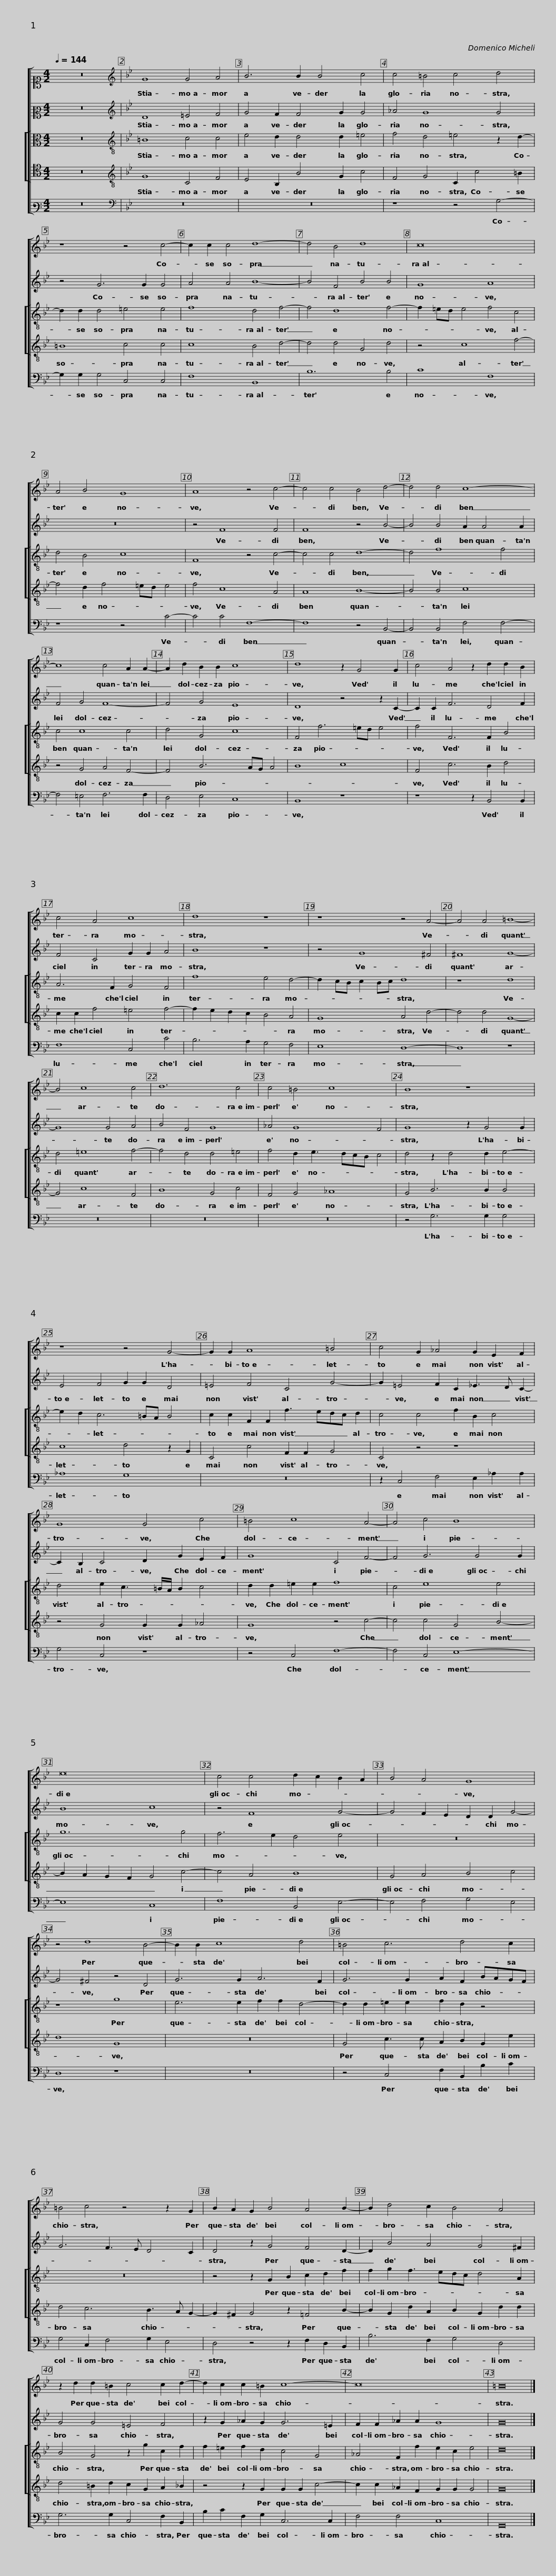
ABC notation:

X:1
%%score [ 1 2 [ 3 4 ] 5 ]
L:1/8
Q:1/4=144
M:4/2
I:linebreak $
K:C
V:1 alto1
V:2 alto2
V:3 alto
V:4 tenor
V:5 bass3
V:1
 z16 |[K:Bb][K:treble] G8 G4 A4 | B6 B2 B4 c4 | c4 =B4 c4 d4 |$ z8 z4 c4- | %5
 c2 c2 c4 d8- | d4 B4 d8 | c16 |$ A4 B4 G8 | A8 z4 c4- | %10
 c4 c4 B4 d4- | d4 d4 c8- |$ c8 c4 A2 A2- | A2 d2 B2 B2 c8 | d8 z2 G4 G2 |$ %15
 c4 A4 z2 d2 d2 B2 | c4 A4 c8 | d8 z8 |$ z8 z4 A4- | A4 A4 =B8- | %20
 B4 c8 c4 | d12 c4 |$ c4 =B4 c8 | B8 z8 | z8 z4 G4- |$ %25
 G2 G2 A8 =B4 | c4 G2 _A4 G2 E2 F2 | G8 G4 c4 |$ =B4 c8 A4- | A4 c4 B8 | %30
 e16 | c4 c4 d2 c2 B2 A2 |$ B4 A4 G8 | z4 d8 B4- | B2 B2 c8 d4 |$ %35
 =B4 c6 d4 c2 | =B4 c4 z4 z2 G2 |$ B2 A2 G2 B4 A4 B2- |$ B2 d4 c2 B4 A4 | z2 d2 d2 =B2 c4 c2 d2- |$ %40
 d2 c2 c2 =B2 c8- |$ c16 | =B16 |] %43
V:2
 z16 |[K:Bb][K:treble] D8 =E4 F4 | G4 F2 F4 G2 G4 | _A4 G8 G4 |$ z4 G6 G2 G4 | %5
 A4 A4 B8- | B4 F4 B4 B4 | G8 A8 |$ z16 | z4 F8 F4 | %10
 F8 z4 B4- | B4 B4 A2 A4 A2 |$ F4 G4 F8- | F4 G4 E8 | D8 z4 z2 C2- |$ %15
 C2 C2 F6 D4 F2 | F4 C4 G2 G2 A4 | B8 z8 |$ z4 G8 ^F4 | ^F8 G8- | %20
 G8 G4 A4 | B4 F4 G8 |$ _A4 G8 F4 | G8 z2 G4 G2 | E4 F4 G2 G2 D4 |$ %25
 =E4 F4 C4 G4- | G2 =E4 F2 C2 _E3 D C2- | C2 B,2 C4 D2 G2 E2 F2 |$ G8 C4 F4- | F4 G6 G4 G2 | %30
 B8 c8 | z4 F8 G4- |$ G4 F2 E2 D2 D2 G4- | G4 ^F4 z4 D4 | G6 G2 A6 F2 |$ %35
 G6 G2 A2 F2 BAGF | G6 F3 E D4 C2 |$ D4 z2 G4 F4 D2- |$ D2 B4 A4 G4 ^F2 | G4 G4 =E4 F4 |$ %40
 z2 G2 _A2 G2 G6 =E2 |$ F2 F2 _A2 A2 G8 | G16 |] %43
V:3
 z16 |[K:Bb][K:treble-8] =B8 c4 c4 | e4 d2 d4 d2 =e4 | f4 d4 =e4 z2 d2- |$ d2 d2 d4 =e4 e4 | %5
 f8 d4 f4- | f4 d8 f4- | f2 =ed e4 f4 c4 |$ d4 B4 c8 | F8 z4 c4- | %10
 c4 c4 d8- | d4 f8 f4 |$ c4 c8 c4 | d4 G4 c8 | F4 f6 =ed e4 |$ %15
 f4 F6 F2 B4 | A6 F2 G4 F4 | f8 e4 d4- |$ d2 cB c2 Bc d8 | z8 d8 | %20
 d4 =e8 f4- | f4 d4 d4 =e4 |$ f4 d2 e3 dcB c4 | d4 z2 d4 d2 e4- | e2 d2 c6 =BA B4 |$ %25
 c2 c2 F2 F2 f3 edc d2 | c4 c4 f2 B2 c4 | d4 e2 c3 =B/A/ B2 c4 |$ d2 d2 =e2 e2 f8 | c4 e8 e4 | %30
 g12 g4 | f6 e2 d4 e4 |$ z16 | z8 g8 | e6 e2 f2 f2 d4- |$ %35
 d2 d2 =e2 e2 f2 d2 z4 | z16 |$ z4 z2 G2 B2 c2 d2 f2 |$ f2 g2 f3 edc d4 A2 | B4 G4 z2 g2 c2 f2 |$ %40
 f2 =e2 f2 d2 c4 G4 |$ _A4 F2 f2 e2 c2 e4 | d16 |] %43
V:4
 z16 |[K:Bb][K:treble-8] G8 C4 F4 | E4 B,2 B4 G2 c4 | F4 G4 C2 c4 =B2 |$ =B8 c4 c4 | %5
 c8 B4 d4- | d4 d4 G4 d4 | z4 c8 f4- |$ f4 d2 f4 =ed e4 | f4 c8 A4 | %10
 A8 B8- | B4 B4 c8 |$ z4 G4 A4 F4- | F4 B6 AG A4 | B8 c8 |$ %15
 F4 c6 B2 d4 | c2 c2 f4 =e4 f4- | f2 e2 d2 c2 B4 A4 |$ G8 A4 d4- | d4 d4 G8- | %20
 G4 c8 F4 | B8 G4 c4 |$ F4 G4 _A8 | G4 B6 B2 B4 | c8 d4 z2 G2 |$ %25
 C4 c4 F2 F2 G4 | C4 z4 z8 | z4 G4 G2 G2 _A4 |$ G8 z4 c4- | c4 c4 G4 B4- | %30
 B2 A2 G2 F2 G4 c4- | c4 A4 B8 |$ G4 A4 B4 c4 | d8 G8 | z16 |$ %35
 G4 c3 c A2 B2 G2 e2 | d4 c6 B3 A G2- |$ G2 ^F2 G4 z2 =F4 B2- |$ B2 G2 d2 A2 B2 G2 d2 d2 | d4 =B2 d2 c2 G2 A2 _B2 |$ %40
 z4 z2 G2 G2 G2 c4- |$ c2 c2 _A2 F2 G2 G2 G4 | G16 |] %43
V:5
 z16 |[K:Bb][K:bass] z16 | z16 | z8 z4 G,4- |$ G,2 G,2 G,4 C,4 C,4 | %5
 F,8 B,,8 | B,12 B,4 | C8 F,8 |$ z8 z4 C4- | C4 C4 F,8- | %10
 F,8 z4 B,,4- | B,,4 B,,4 F,4 F,4- |$ F,4 =E,4 F,6 F,2 | D,4 E,4 C,8 | B,,8 z8 |$ %15
 z8 z2 B,,4 B,,2 | F,8 C,4 C4 | B,6 A,2 G,4 F,4 |$ E,8 D,8- | D,8 z8 | %20
 z16 | z16 |$ z16 | z4 G,6 G,2 G,4 | _A,8 G,8 |$ %25
 z16 | z2 C,4 F,4 E,2 _A,2 A,2 | G,4 C,4 z8 |$ z4 C,4 F,8- | F,4 C,4 E,8- | %30
 E,8 C,8 | F,8 B,,4 E,4- |$ E,4 F,4 G,4 E,4 | D,8 z8 | z16 |$ %35
 z4 C,4 F,2 B,,2 B,2 C2 | G,4 C,2 F,4 G,2 E,4 |$ D,4 z4 z2 F,2 D,2 B,,2 |$ B,6 F,2 G,4 D,4 | G,6 G,2 C,4 F,2 B,,2 |$ %40
 B,2 C2 F,2 G,2 C,6 C,2 |$ F,4 F,4 C,8 | G,,16 |] %43
